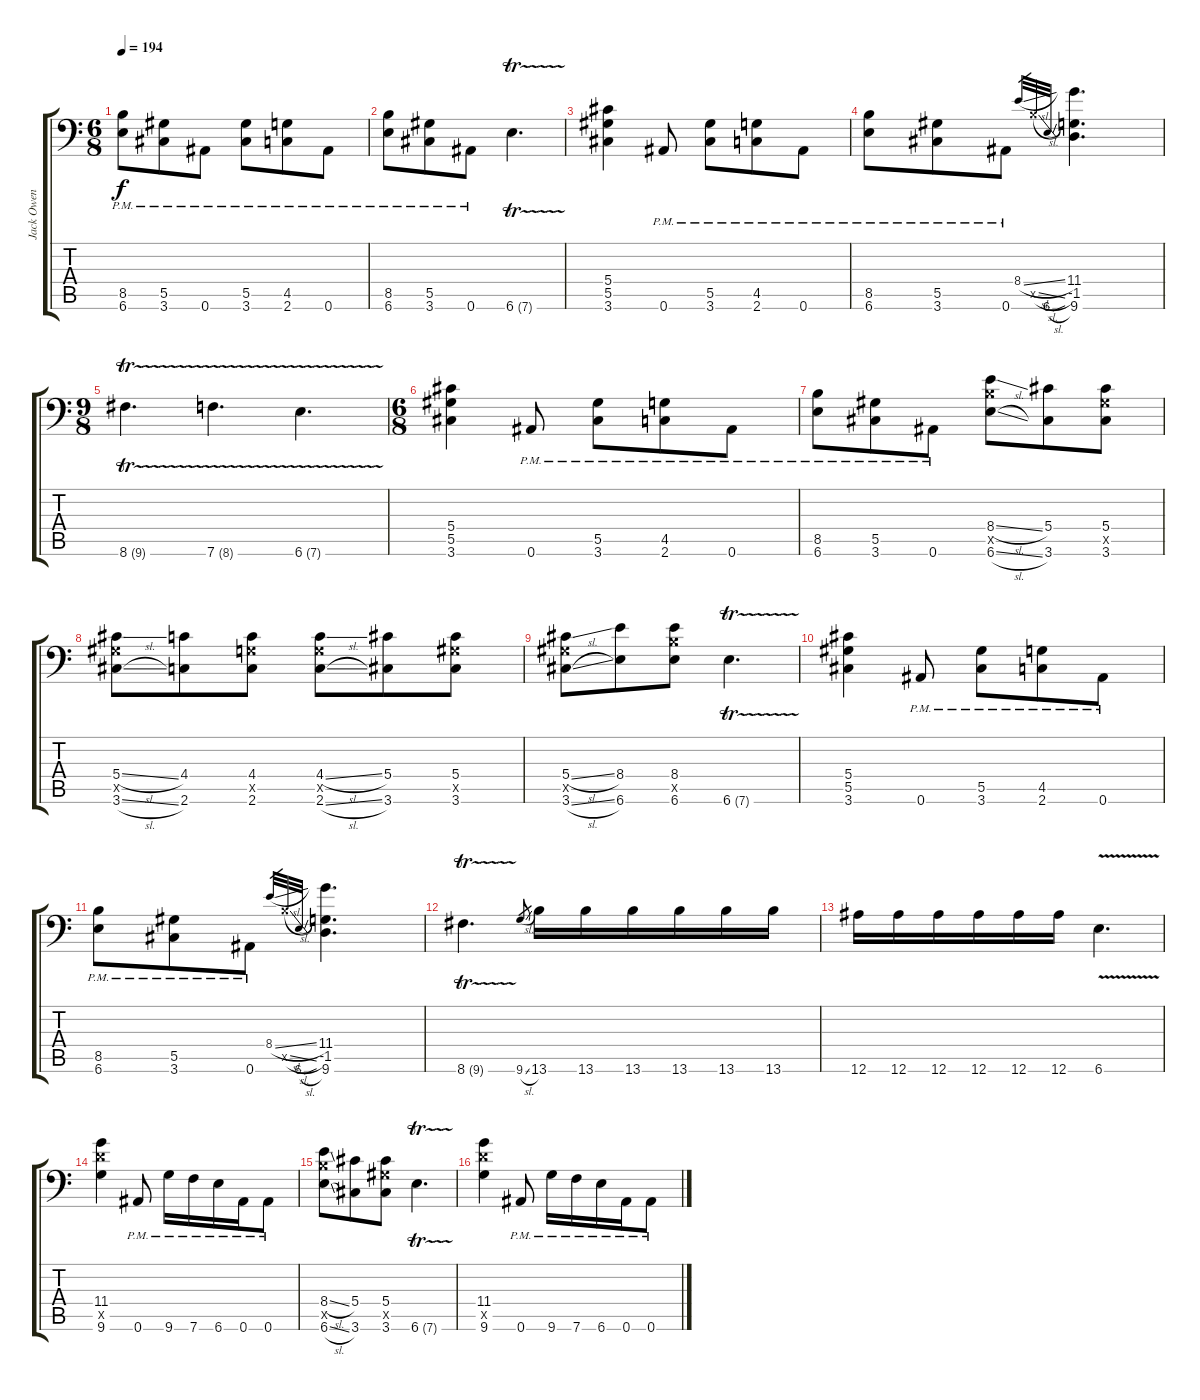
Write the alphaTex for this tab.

\track ("Jack Owen" "Jack Owen") {instrument distortionguitar}
\staff {score tabs}
\tuning (Bb3 F3 Db3 Ab2 Eb2 Bb1) {hide}
\ts (6 8)
\tempo 194
\clef f4
\ks c
(8.5{pm} 6.6{pm}).8{dy f} (5.5{pm} 3.6{pm}).8 0.6{pm}.8 (5.5{pm} 3.6{pm}).8 (4.5{pm} 2.6{pm}).8 0.6{pm}.8 |
(8.5{pm} 6.6{pm}).8 (5.5{pm} 3.6{pm}).8 0.6{pm}.8 6.6{tr (7 16)}.4{d} |
(5.4 5.5 3.6).4 0.6{pm}.8 (5.5{pm} 3.6{pm}).8 (4.5{pm} 2.6{pm}).8 0.6{pm}.8 |
(8.5{pm} 6.6{pm}).8 (5.5{pm} 3.6{pm}).8 0.6{pm}.8 8.4{sl}.32{gr} 8.5{sl x}.32{gr} 6.6{sl}.32{gr} (11.4 -1.5 9.6).4{d} |
\ts (9 8)
8.6{tr (9 16)}.4{d} 7.6{tr (8 16)}.4{d} 6.6{tr (7 16)}.4{d} |
\ts (6 8)
(5.4 5.5 3.6).4 0.6{pm}.8 (5.5{pm} 3.6{pm}).8 (4.5{pm} 2.6{pm}).8 0.6{pm}.8 |
(8.5{pm} 6.6{pm}).8 (5.5{pm} 3.6{pm}).8 0.6{pm}.8 (8.4{sl} 8.5{x} 6.6{sl}).8 (5.4 3.6).8 (5.4 5.5{x} 3.6).8 |
(5.4{sl} 5.5{x} 3.6{sl}).8 (4.4 2.6).8 (4.4 4.5{x} 2.6).8 (4.4{sl} 4.5{x} 2.6{sl}).8 (5.4 3.6).8 (5.4 5.5{x} 3.6).8 |
(5.4{sl} 5.5{x} 3.6{sl}).8 (8.4 6.6).8 (8.4 8.5{x} 6.6).8 6.6{tr (7 16)}.4{d} |
(5.4 5.5 3.6).4 0.6{pm}.8 (5.5{pm} 3.6{pm}).8 (4.5{pm} 2.6{pm}).8 0.6{pm}.8 |
(8.5{pm} 6.6{pm}).8 (5.5{pm} 3.6{pm}).8 0.6{pm}.8 8.4{sl}.32{gr} 8.5{sl x}.32{gr} 6.6{sl}.32{gr} (11.4 -1.5 9.6).4{d} |
8.6{tr (9 16)}.4{d} 9.6{sl}.8{gr} 13.6.16 13.6.16 13.6.16 13.6.16 13.6.16 13.6.16 |
12.6.16 12.6.16 12.6.16 12.6.16 12.6.16 12.6.16 6.6{v}.4{d} |
(11.4 11.5{x} 9.6).4 0.6{pm}.8 9.6{pm}.16 7.6{pm}.16 6.6{pm}.16 0.6{pm}.16 0.6{pm}.8 |
(8.4{sl} 8.5{x} 6.6{sl}).8 (5.4 3.6).8 (5.4 5.5{x} 3.6).8 6.6{tr (7 16)}.4{d} |
(11.4 11.5{x} 9.6).4 0.6{pm}.8 9.6{pm}.16 7.6{pm}.16 6.6{pm}.16 0.6{pm}.16 0.6{pm}.8
